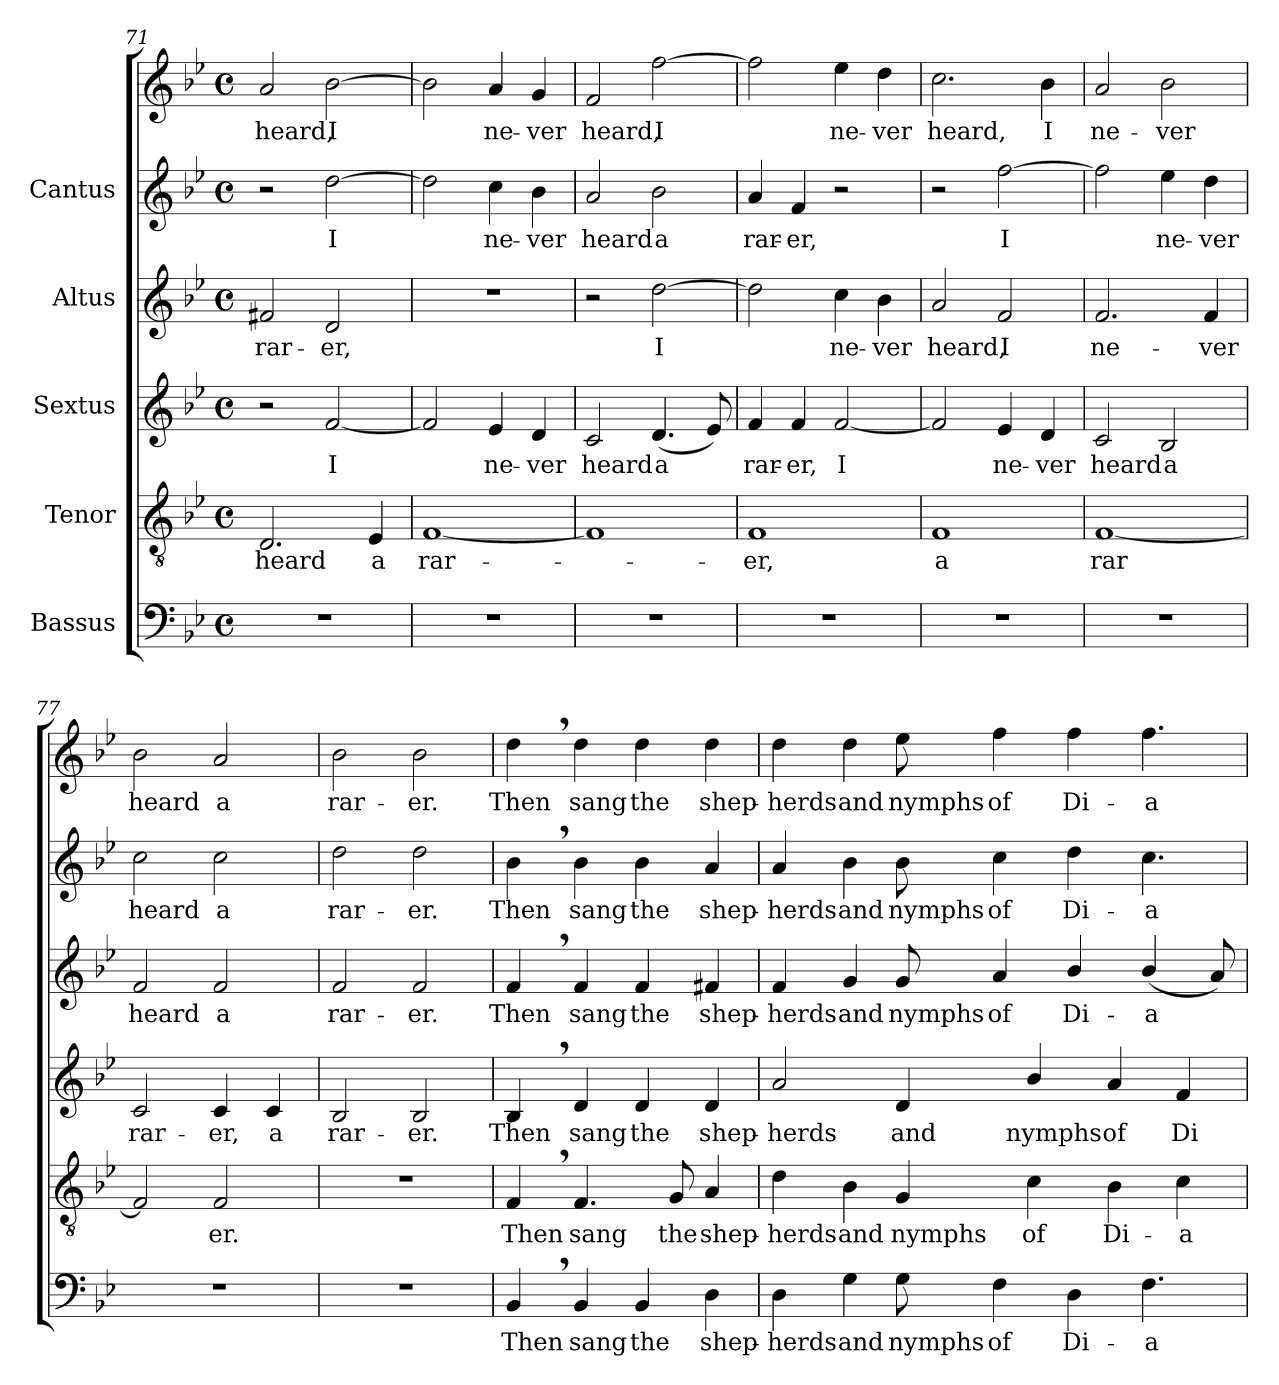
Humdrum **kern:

**kern	**text	**kern	**text	**kern	**text	**kern	**text	**kern	**text	**kern	**text
*part5	*part5	*part4	*part4	*part3	*part3	*part2	*part2	*part1	*part1	*part1	*part1
*staff6	*staff6	*staff5	*staff5	*staff4	*staff4	*staff3	*staff3	*staff2	*staff2	*staff1	*staff1
*I"Bassus	*	*I"Tenor	*	*I"Sextus	*	*I"Altus	*	*I"Cantus	*	*	*
*clefF4	*	*clefGv2	*	*clefG2	*	*clefG2	*	*clefG2	*	*clefG2	*
*k[b-e-]	*	*k[b-e-]	*	*k[b-e-]	*	*k[b-e-]	*	*k[b-e-]	*	*k[b-e-]	*
*B-:	*	*B-:	*	*B-:	*	*B-:	*	*B-:	*	*B-:	*
*M4/4	*	*M4/4	*	*M4/4	*	*M4/4	*	*M4/4	*	*M4/4	*
*met(c)	*	*met(c)	*	*met(c)	*	*met(c)	*	*met(c)	*	*met(c)	*
=71	=71	=71	=71	=71	=71	=71	=71	=71	=71	=71	=71
!	!	!	!LO:LY:b:cj	!	!	!	!LO:LY:b:cj	!	!	!	!LO:LY:b:cj
1r	.	2.D/	heard	2r	.	2f#X/	rar-	2r	.	2a/	heard,
!	!	!	!	!	!LO:LY:b:cj	!	!LO:LY:b:cj	!	!LO:LY:b:cj	!	!LO:LY:b:cj
.	.	.	.	[<2f/	I	2d/	-er,	[>2dd\	I	[>2b-\	I
!	!	!	!LO:LY:b:cj	!	!	!	!	!	!	!	!
.	.	4E-/	a	.	.	.	.	.	.	.	.
=72	=72	=72	=72	=72	=72	=72	=72	=72	=72	=72	=72
!	!	!	!LO:LY:b:cj	!	!LO:LY:b:cj	!	!	!	!LO:LY:b:cj	!	!LO:LY:b:cj
1r	.	[<1F	rar-	2f/]	.	1r	.	2dd\]	.	2b-\]	.
!	!	!	!	!	!LO:LY:b:cj	!	!	!	!LO:LY:b:cj	!	!LO:LY:b:cj
.	.	.	.	4e-/	ne-	.	.	4cc\	ne-	4a/	ne-
!	!	!	!	!	!LO:LY:b:cj	!	!	!	!LO:LY:b:cj	!	!LO:LY:b:cj
.	.	.	.	4d/	-ver	.	.	4b-\	-ver	4g/	-ver
!!LO:LB:g=z
=73	=73	=73	=73	=73	=73	=73	=73	=73	=73	=73	=73
!	!	!	!	!	!LO:LY:b:cj	!	!	!	!LO:LY:b:cj	!	!LO:LY:b:cj
1r	.	1F]	.	2c/	heard	2r	.	2a/	heard	2f/	heard,
!	!	!	!	!	!LO:LY:b:cj	!	!LO:LY:b:cj	!	!LO:LY:b:cj	!	!LO:LY:b:cj
.	.	.	.	(<4.d/	a	[>2dd\	I	2b-\	a	[>2ff\	I
!	!	!	!	!	!LO:LY:b:cj	!	!	!	!	!	!
.	.	.	.	8e-/)	.	.	.	.	.	.	.
=74	=74	=74	=74	=74	=74	=74	=74	=74	=74	=74	=74
!	!	!	!LO:LY:b:cj	!	!LO:LY:b:cj	!	!LO:LY:b:cj	!	!LO:LY:b:cj	!	!LO:LY:b:cj
1r	.	1F	-er,	4f/	rar-	2dd\]	.	4a/	rar-	2ff\]	.
!	!	!	!	!	!LO:LY:b:cj	!	!	!	!LO:LY:b:cj	!	!
.	.	.	.	4f/	-er,	.	.	4f/	-er,	.	.
!	!	!	!	!	!LO:LY:b:cj	!	!LO:LY:b:cj	!	!	!	!LO:LY:b:cj
.	.	.	.	[<2f/	I	4cc\	ne-	2r	.	4ee-\	ne-
!	!	!	!	!	!	!	!LO:LY:b:cj	!	!	!	!LO:LY:b:cj
.	.	.	.	.	.	4b-\	-ver	.	.	4dd\	-ver
=75	=75	=75	=75	=75	=75	=75	=75	=75	=75	=75	=75
!	!	!	!LO:LY:b:cj	!	!LO:LY:b:cj	!	!LO:LY:b:cj	!	!	!	!LO:LY:b:cj
1r	.	1F	a	2f/]	.	2a/	heard,	2r	.	2.cc\	heard,
!	!	!	!	!	!LO:LY:b:cj	!	!LO:LY:b:cj	!	!LO:LY:b:cj	!	!
.	.	.	.	4e-/	ne-	2f/	I	[>2ff\	I	.	.
!	!	!	!	!	!LO:LY:b:cj	!	!	!	!	!	!LO:LY:b:cj
.	.	.	.	4d/	-ver	.	.	.	.	4b-\	I
=76	=76	=76	=76	=76	=76	=76	=76	=76	=76	=76	=76
!	!	!	!LO:LY:b:cj	!	!LO:LY:b:cj	!	!LO:LY:b:cj	!	!LO:LY:b:cj	!	!LO:LY:b:cj
1r	.	[<1F	rar-	2c/	heard	2.f/	ne-	2ff\]	.	2a/	ne-
!	!	!	!	!	!LO:LY:b:cj	!	!	!	!LO:LY:b:cj	!	!LO:LY:b:cj
.	.	.	.	2B-/	a	.	.	4ee-\	ne-	2b-\	-ver
!	!	!	!	!	!	!	!LO:LY:b:cj	!	!LO:LY:b:cj	!	!
.	.	.	.	.	.	4f/	-ver	4dd\	-ver	.	.
=77	=77	=77	=77	=77	=77	=77	=77	=77	=77	=77	=77
!	!	!	!LO:LY:b:cj	!	!LO:LY:b:cj	!	!LO:LY:b:cj	!	!LO:LY:b:cj	!	!LO:LY:b:cj
1r	.	2F/]	-	2c/	rar-	2f/	heard	2cc\	heard	2b-\	heard
!	!	!	!LO:LY:b:cj	!	!LO:LY:b:cj	!	!LO:LY:b:cj	!	!LO:LY:b:cj	!	!LO:LY:b:cj
.	.	2F/	er.	4c/	-er,	2f/	a	2cc\	a	2a/	a
!	!	!	!	!	!LO:LY:b:cj	!	!	!	!	!	!
.	.	.	.	4c/	a	.	.	.	.	.	.
=78	=78	=78	=78	=78	=78	=78	=78	=78	=78	=78	=78
!	!	!	!	!	!LO:LY:b:cj	!	!LO:LY:b:cj	!	!LO:LY:b:cj	!	!LO:LY:b:cj
1r	.	1r	.	2B-/	rar-	2f/	rar-	2dd\	rar-	2b-\	rar-
!	!	!	!	!	!LO:LY:b:cj	!	!LO:LY:b:cj	!	!LO:LY:b:cj	!	!LO:LY:b:cj
.	.	.	.	2B-/	-er.	2f/	-er.	2dd\	-er.	2b-\	-er.
!!LO:PB:g=z
=79	=79	=79	=79	=79	=79	=79	=79	=79	=79	=79	=79
!	!LO:LY:b:cj	!	!LO:LY:b:cj	!	!LO:LY:b:cj	!	!LO:LY:b:cj	!	!LO:LY:b:cj	!	!LO:LY:b:cj
4BB-,</	Then	4F,</	Then	4B-,</	Then	4f,</	Then	4b-,>\	-Then	4dd,>\	Then
!	!LO:LY:b:cj	!	!LO:LY:b:cj	!	!LO:LY:b:cj	!	!LO:LY:b:cj	!	!LO:LY:b:cj	!	!LO:LY:b:cj
4BB-/	sang	4.F/	sang	4d/	sang	4f/	sang	4b-\	sang	4dd\	sang
!	!LO:LY:b:cj	!	!	!	!LO:LY:b:cj	!	!LO:LY:b:cj	!	!LO:LY:b:cj	!	!LO:LY:b:cj
4BB-/	the	.	.	4d/	the	4f/	the	4b-\	the	4dd\	the
!	!	!	!LO:LY:b:cj	!	!	!	!	!	!	!	!
.	.	8G/	the	.	.	.	.	.	.	.	.
!	!LO:LY:b:cj	!	!LO:LY:b:cj	!	!LO:LY:b:cj	!	!LO:LY:b:cj	!	!LO:LY:b:cj	!	!LO:LY:b:cj
4D\	shep-	4A/	shep-	4d/	shep-	4f#X/	shep-	4a/	shep-	4dd\	shep-
=80	=80	=80	=80	=80	=80	=80	=80	=80	=80	=80	=80
!	!LO:LY:b:cj	!	!LO:LY:b:cj	!	!LO:LY:b:cj	!	!LO:LY:b:cj	!	!LO:LY:b:cj	!	!LO:LY:b:cj
4D\	-herds	4d\	-herds	2a/	-herds	4f/	-herds	4a/	-herds	4dd\	-herds
!	!LO:LY:b:cj	!	!LO:LY:b:cj	!	!	!	!LO:LY:b:cj	!	!LO:LY:b:cj	!	!LO:LY:b:cj
4G\	and	4B-\	and	.	.	4g/	and	4b-\	and	4dd\	and
!	!LO:LY:b:cj	!	!LO:LY:b:cj	!	!LO:LY:b:cj	!	!LO:LY:b:cj	!	!LO:LY:b:cj	!	!LO:LY:b:cj
8G\	nymphs	4G/	nymphs	4d/	and	8g/	nymphs	8b-\	nymphs	8ee-\	nymphs
!	!LO:LY:b:cj	!	!	!	!	!	!LO:LY:b:cj	!	!LO:LY:b:cj	!	!LO:LY:b:cj
4F\	of	.	.	.	.	4a/	of	4cc\	of	4ff\	of
!	!	!	!LO:LY:b:cj	!	!LO:LY:b:cj	!	!	!	!	!	!
.	.	4c\	of	4b-/	nymphs	.	.	.	.	.	.
!	!LO:LY:b:cj	!	!	!	!	!	!LO:LY:b:cj	!	!LO:LY:b:cj	!	!LO:LY:b:cj
4D\	Di-	.	.	.	.	4b-/	Di-	4dd\	Di-	4ff\	Di-
!	!	!	!LO:LY:b:cj	!	!LO:LY:b:cj	!	!	!	!	!	!
.	.	4B-\	Di-	4a/	of	.	.	.	.	.	.
!	!LO:LY:b:cj	!	!	!	!	!	!LO:LY:b:cj	!	!LO:LY:b:cj	!	!LO:LY:b:cj
4.F\	-a-	.	.	.	.	(<4b-/	-a-	4.cc\	-a-	4.ff\	-a-
!	!	!	!LO:LY:b:cj	!	!LO:LY:b:cj	!	!	!	!	!	!
.	.	4c\	-a-	4f/	Di-	.	.	.	.	.	.
!	!	!	!	!	!	!	!LO:LY:b:cj	!	!	!	!
.	.	.	.	.	.	8a/)	--	.	.	.	.
=	=	=	=	=	=	=	=	=	=	=	=
*-	*-	*-	*-	*-	*-	*-	*-	*-	*-	*-	*-
